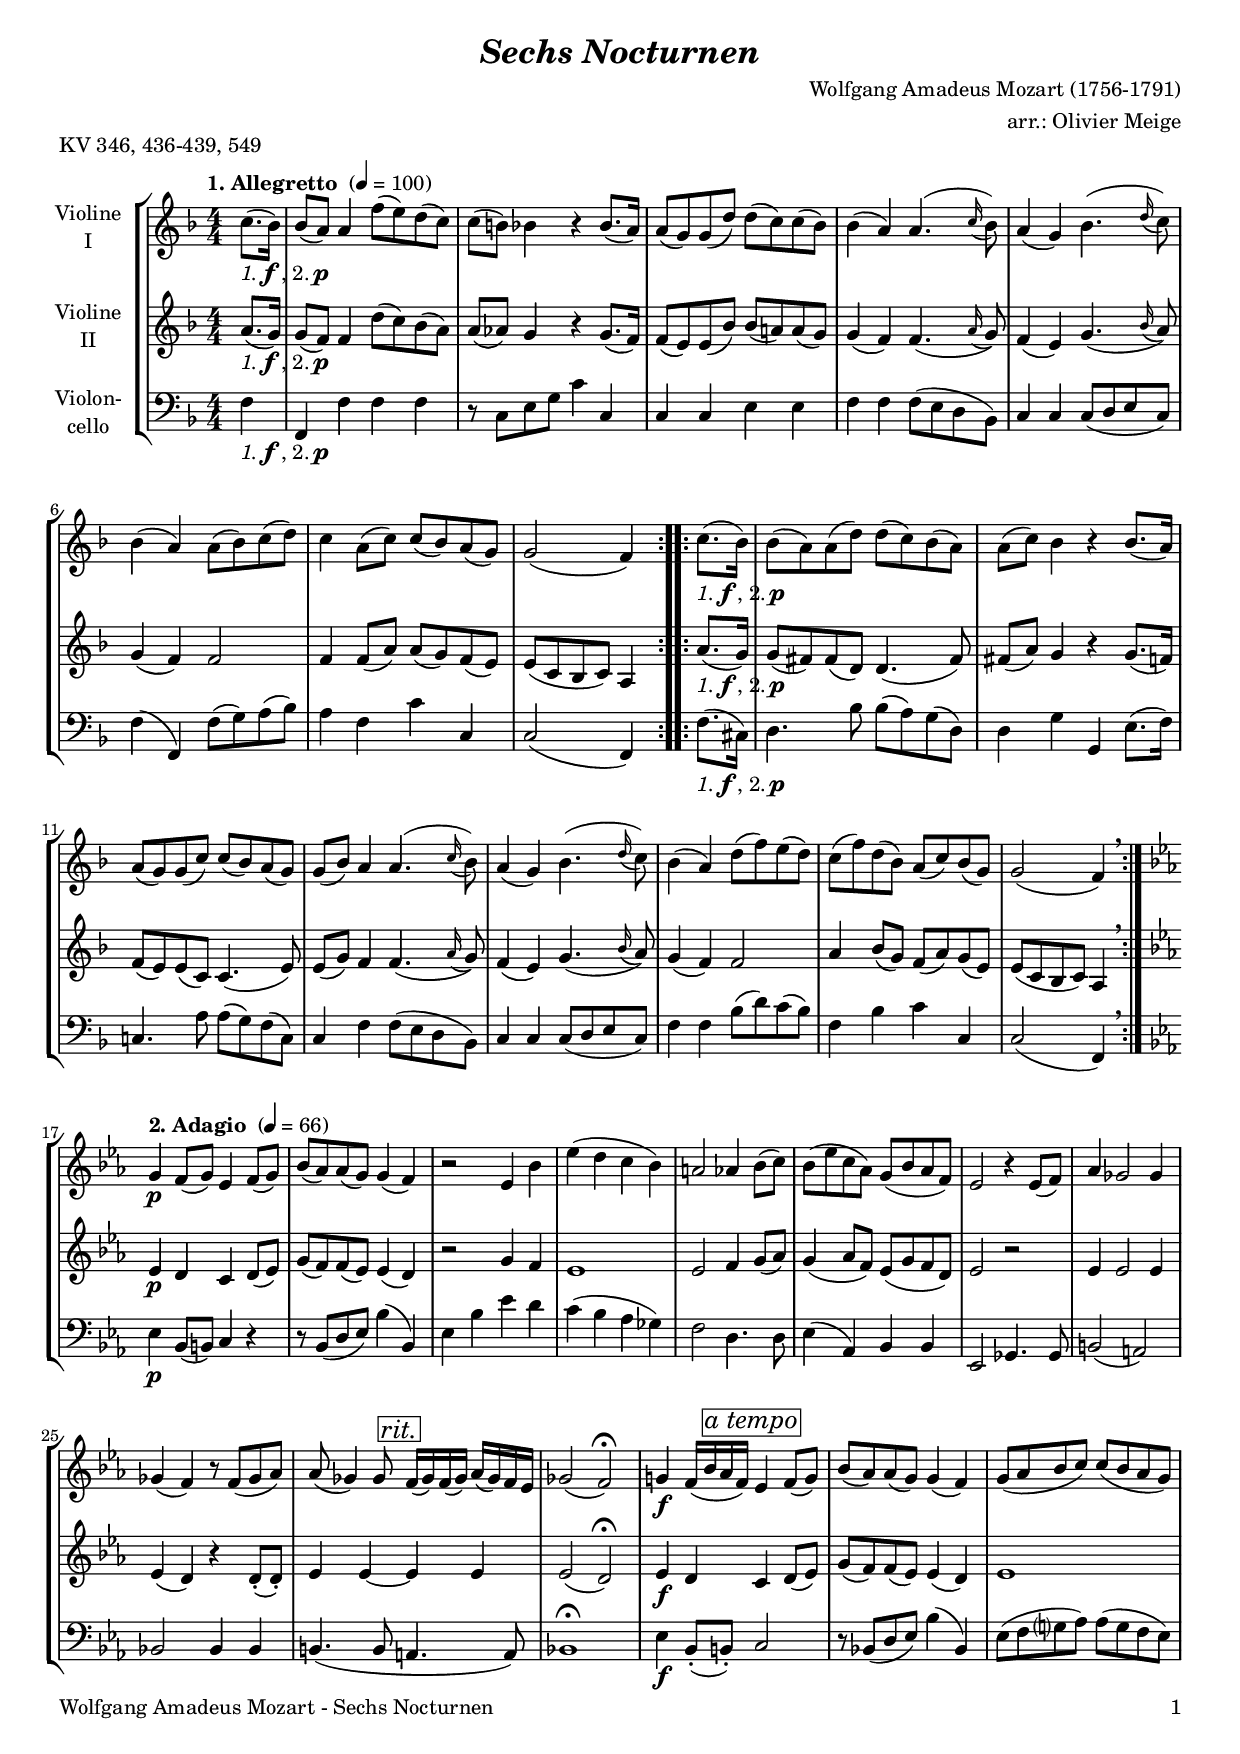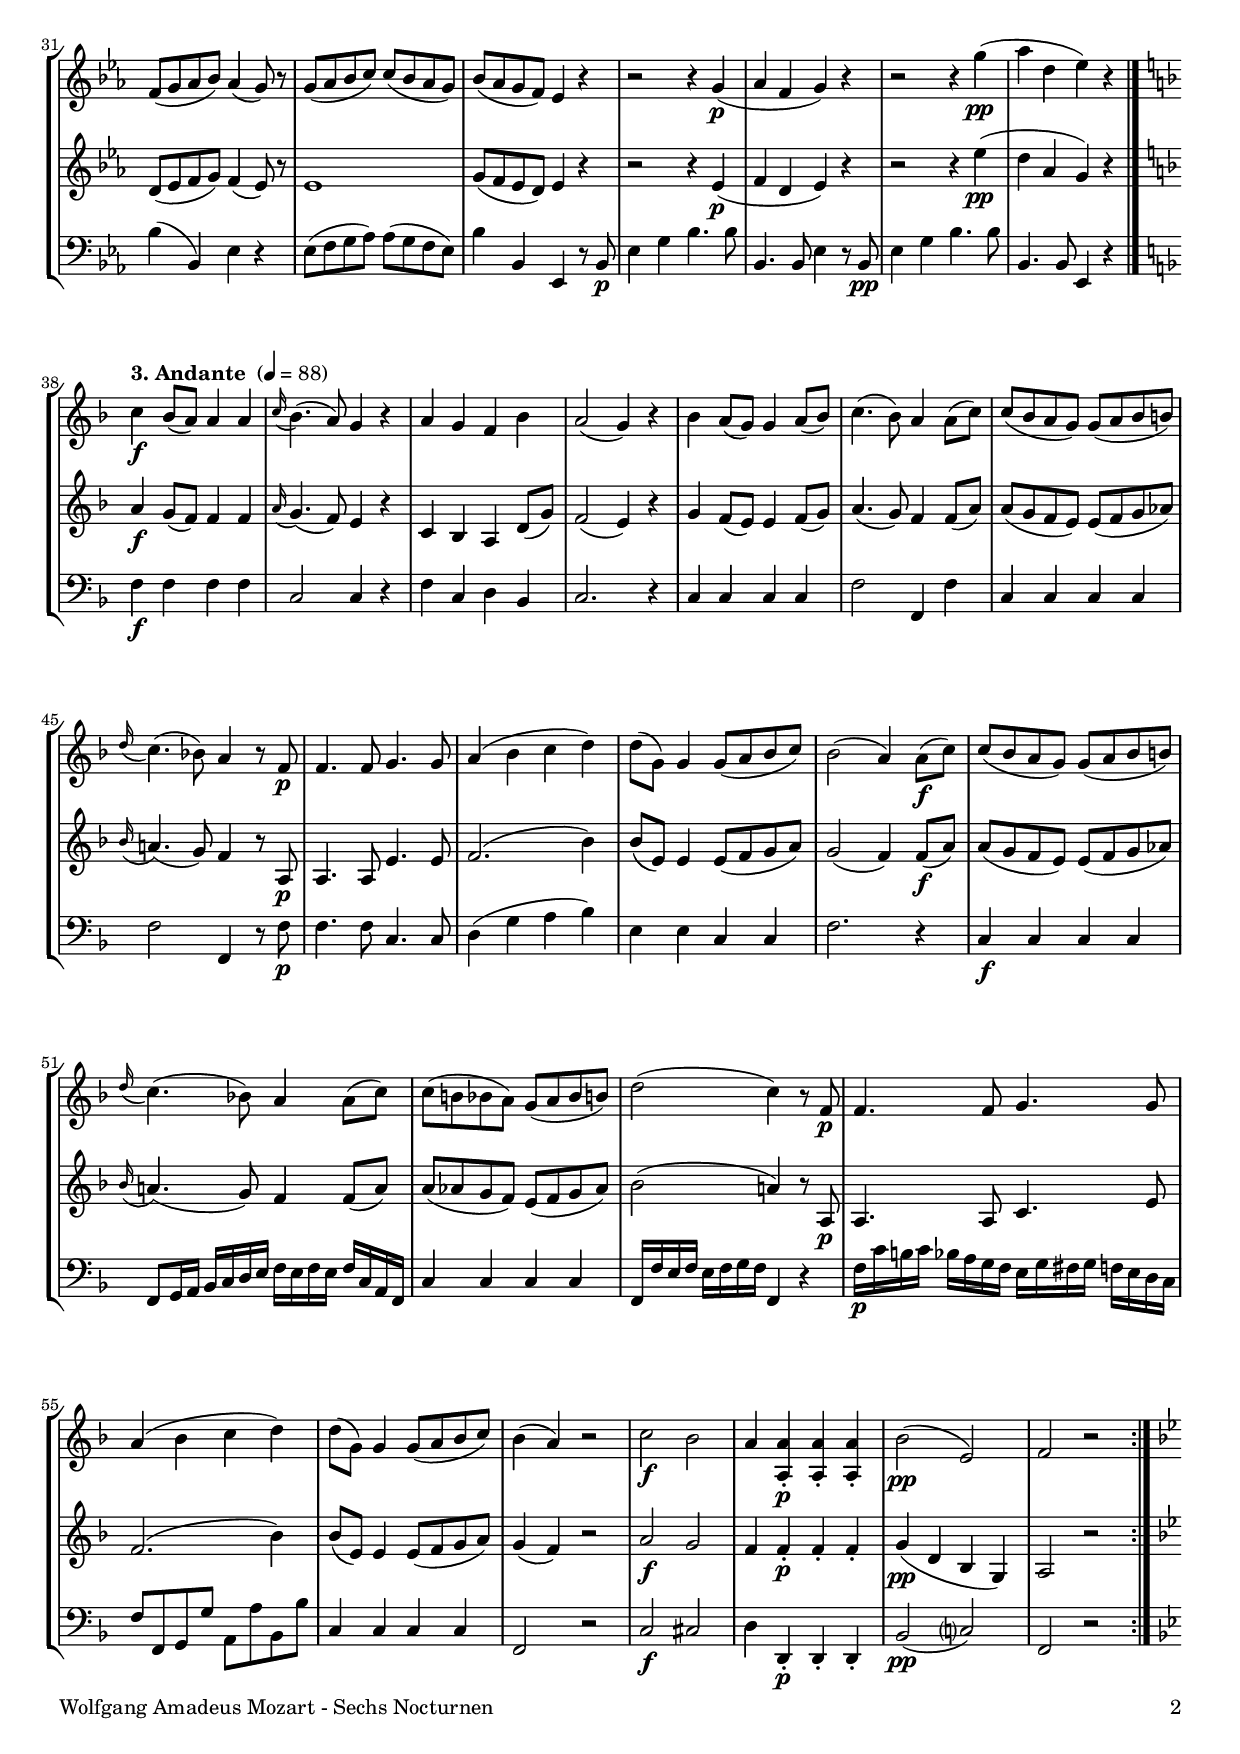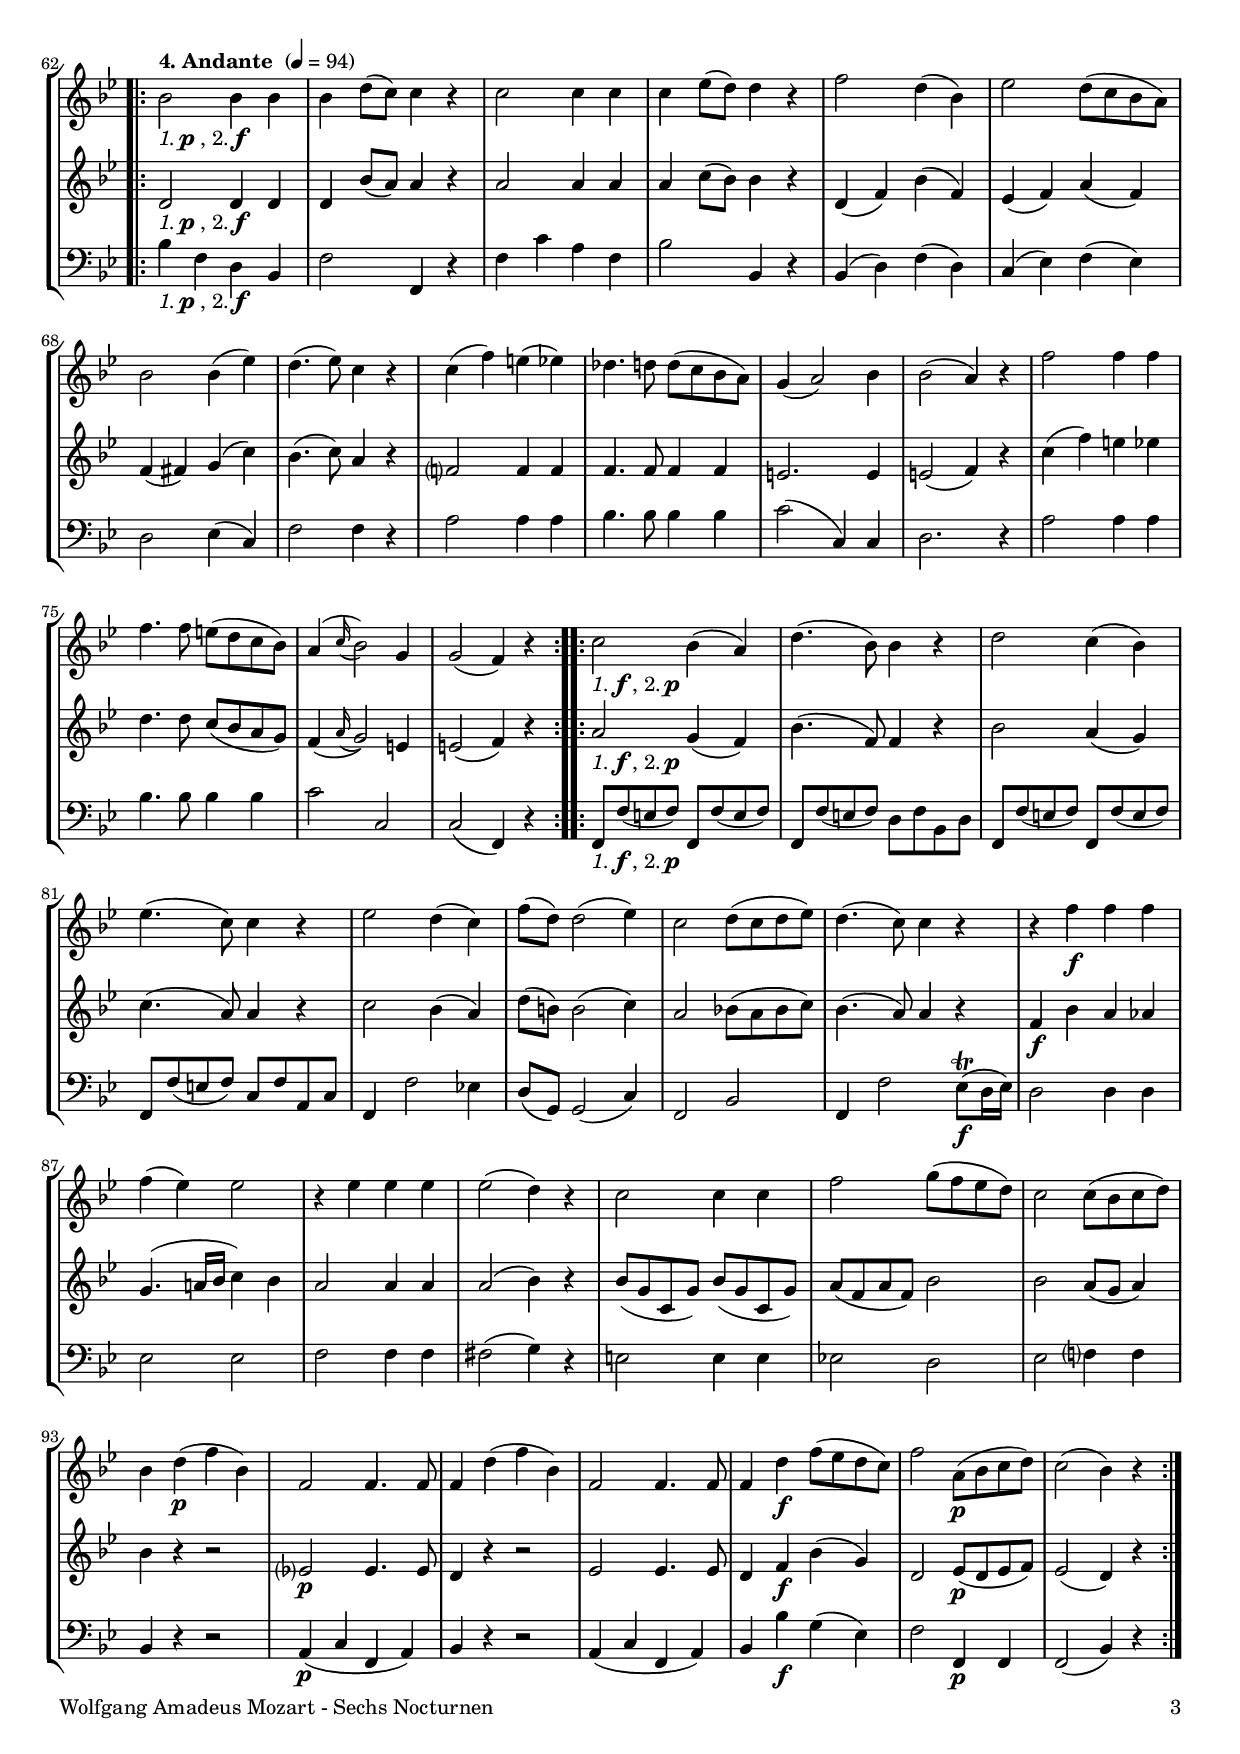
\version "2.24.4"
\include "deutsch.ly"
  
#(set-global-staff-size 18)

\header {
  title     = \markup \bold \italic "Sechs Nocturnen"
  composer  = "Wolfgang Amadeus Mozart (1756-1791)"
  arranger  = "arr.: Olivier Meige"
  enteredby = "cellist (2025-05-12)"
  piece     = "KV 346, 436-439, 549"
}

voiceconsts = {
  \key f \major
  \time 4/4
  \clef "treble"
  \numericTimeSignature
  \compressEmptyMeasures
% Set default beaming for all staves
%  \set Timing.beamExceptions = #'()
%  \set Timing.baseMoment     = #(ly:make-moment 1 4)
%  \set Timing.beatStructure  = #'(1 1 1 1)
}

mivl = "violin"
miva = "viola"
mipz = "pizzicato strings"
mivc = "cello"

afbp = \markup { \italic "1." \dynamic f ", 2." \dynamic p }
apbf = \markup { \italic "1." \dynamic p ", 2." \dynamic f }
atem = \mark \markup \box \italic "a tempo"
rit  = \mark \markup \box \italic "rit."

introa = {        \tempo "1. Allegretto " 4=100 }
introb = { \break \tempo "2. Adagio "     4=66 \key es \major }
introc = { \break \tempo "3. Andante "    4=88 \key f \major }
introd = { \break \tempo "4. Andante "    4=94 \key b \major }

va = \relative c'' {
  \voiceconsts

  \introa
  \repeat volta 2 {
    \partial 4 c8.(_\afbp b16)
    b8( a) a4 f'8( e) d( c)
    c( h) b4 r b8.( a16)
    a8( g) g( d') d( c) c( b)

    b4( a) a4.( \appoggiatura c16 b8)
    a4( g) b4.( \appoggiatura d16 c8)
    b4( a) a8( b) c( d)
    c4 a8( c) c( b) a( g)
    g2( f4)
  }
  \repeat volta 2 {
    c'8.(_\afbp b16)

    b8( a) a( d) d( c) b( a)
    a( c) b4 r b8.( a16)
    a8( g) g( c) c( b) a( g)
    g( b) a4 a4.( \appoggiatura c16 b8)

    a4( g) b4.( \appoggiatura d16 c8)
    b4( a) d8( f) e( d)
    c( f) d( b) a( c) b( g)
    \partial 2. g2( f4) \breathe
  }

  \introb
  g\p f8( g) es4 f8( g)
  b( as) as( g) g4( f)
  r2 es4 b'
  es( d c b)
  a2 as4 b8( c)

  b( es c as) g( b as f)
  es2 r4 es8( f)
  as4 ges2 ges4
  ges( f) r8 f( ges as)
  as( ges4) ges8 \rit f16( ges) f( ges) as( ges) f es

  ges2( f)\fermata
  g!4\f f16( b as f) \atem es4 f8( g)
  b( as) as( g) g4( f)
  g8( as b c) c( b as g)
  f( g as b) as4( g8) r

  g( as b c) c( b as g)
  b( as g f) es4 r
  r2 r4 g(\p
  as f g) r
  r2 r4 g'(\pp
  as d, es) r \bar "|."

  \introc
  \repeat volta 2 {
    c\f b8( a) a4 a
    \appoggiatura c16 b4.( a8) g4 r
    a g f b
    a2( g4) r
    b a8( g) g4 a8( b)

    c4.( b8) a4 a8( c)
    c( b a g) g( a b h)
    \appoggiatura d16 c4.( b!8) a4 r8 f\p
    f4. f8 g4. g8
    a4( b c d)

    d8( g,) g4 g8( a b c)
    b2( a4) a8(\f c)
    c( b a g) g( a b h)
    \appoggiatura d16 c4.( b!8) a4 a8( c)

    c( h b a) g( a b h)
    d2( c4) r8 f,\p
    f4. f8 g4. g8
    a4( b c d)

    d8( g,) g4 g8( a b c)
    b4( a) r2
    c\f b
    a4 <a, a'>-.\p <a a'>-. <a a'>-.
    b'2(\pp e,)
    f2 r
  }

  \introd
  \repeat volta 2 {
    b_\apbf b4 b
    b d8( c) c4 r
    c2 c4 c
    c es8( d) d4 r
    f2 d4( b)
    es2 d8( c b a)

    b2 b4( es)
    d4.( es8) c4 r
    c( f) e( es)
    des4. d8 d( c b a)
    g4( a2) b4
    b2( a4) r

    f'2 f4 f
    f4. f8 e( d c b)
    a4( \appoggiatura c16 b2) g4
    g2( f4) r
  }
  \repeat volta 2 {
    c'2_\afbp b4( a)
    d4.( b8) b4 r

    d2 c4( b)
    es4.( c8) c4 r
    es2 d4( c)
    f8( d) d2( es4)
    c2 d8( c d es)
    d4.( c8) c4 r

    r f\f f f
    f( es) es2
    r4 es es es
    es2( d4) r
    c2 c4 c
    f2 g8( f es d)
    c2 c8( b c d)

    b4 d(\p f b,)
    f2 f4. f8
    f4 d'( f b,)
    f2 f4. f8
    f4 d'\f f8( es d c)
    f2 a,8(\p b c d)
    c2( b4) r
  }
}

vb = \relative c'' {
  \voiceconsts

  \introa
  \repeat volta 2 {
    \partial 4 a8.(_\afbp g16)
    g8( f) f4 d'8( c) b( a)
    a( as) g4 r g8.( f16)
    f8( e) e( b') b( a!) a( g)
    g4( f) f4.( \appoggiatura a16 g8)
    
    f4( e) g4.( \appoggiatura b16 a8)
    g4( f) f2
    f4 f8( a) a( g) f( e)
    e( c b c) a4
  }
  \repeat volta 2 {
    a'8.(_\afbp g16)

    g8( fis) fis( d) d4.( fis8)
    fis( a) g4 r g8.( f16)
    f8( e) e( c) c4.( e8)
    e( g) f4 f4.( \appoggiatura a16 g8)

    f4( e) g4.( \appoggiatura b16 a8)
    g4( f) f2
    a4 b8( g) f( a) g( e)
    \partial 2. e([ c b c]) a4 \breathe
  }

  \introb
  es'\p d c d8( es)
  g( f) f( es) es4( d)
  r2 g4 f
  es1
  es2 f4 g8( as)
  g4( as8 f) es( g f d)

  es2 r
  es4 es2 es4
  es( d) r d8(-. d)-.
  es4 es~ \rit es es
  es2( d)\fermata
  es4\f d \atem c d8( es)
  g( f) f( es) es4( d)

  es1
  d8( es f g) f4( es8) r
  es1
  g8( f es d) es4 r
  r2 r4 es(\p
  f d es) r
  r2 r4 es'(\pp
  d as g) r \bar "|."

  \introc
  \repeat volta 2 {
    a\f g8( f) f4 f
    \appoggiatura a16 g4.( f8) e4 r
    c b a d8( g)
    f2( e4) r
    g f8( e) e4 f8( g)
    a4.( g8) f4 f8( a)

    a( g f e) e( f g as)
    \appoggiatura b16 a!4.( g8) f4 r8 a,\p
    a4. a8 e'4. e8
    f2.( b4)
    b8( e,) e4 e8( f g a)
    g2( f4) f8(\f a)

    a( g f e) e( f g as)
    \appoggiatura b16 a!4.( g8) f4 f8( a)
    a( as g f) e( f g as)
    b2( a!4) r8 a,\p
    a4. a8 c4. e8

    f2.( b4)
    b8( e,) e4 e8( f g a)
    g4( f) r2
    a\f g
    f4 f-.\p f-. f-.
    g(\pp d b g)
    a2 r
  }

  \introd
  \repeat volta 2 {
    d_\apbf d4 d
    d b'8( a) a4 r
    a2 a4 a
    a c8( b) b4 r
    d,( f) b( f)
    es( f) a( f)

    f( fis) g( c)
    b4.( c8) a4 r
    f?2 f4 f
    f4. f8 f4 f
    e2. e4
    e2( f4) r
    c'( f) e es

    d4. d8 c( b a g)
    f4( \appoggiatura a16 g2) e4
    e2( f4) r
  }
  \repeat volta 2 {
    a2_\afbp g4( f)
    b4.( f8) f4 r
    b2 a4( g)
    c4.( a8) a4 r

    c2 b4( a)
    d8( h) h2( c4)
    a2 b!8( a b c)
    b4.( a8) a4 r
    f\f b a as
    g4.( a!16 b c4) b

    a2 a4 a
    a2( b4) r
    b8( g c, g') b( g c, g')
    a( f a f) b2
    b a8( g a4)
    b r r2

    es,?\p es4. es8
    d4 r r2
    es2 es4. es8
    d4 f\f b( g)
    d2 es8(\p d es f)
    es2( d4) r
  }
}

vc = \relative c {
  \voiceconsts
  \clef "bass"
  
  \introa
  \repeat volta 2 {
    \partial 4 f4_\afbp
    f, f' f f
    r8 c e g c4 c,
    c c e e
    f f f8( e d b)
    c4 c c8( d e c)

    f4( f,) f'8( g) a( b)
    a4 f c' c,
    c2( f,4)
  }
  \repeat volta 2 {
    f'8.(_\afbp cis16)
    d4. b'8 b( a) g( d)
    d4 g g, e'8.( f16)

    c!4. a'8 a( g) f( c)
    c4 f f8( e d b)
    c4 c c8( d e c)
    f4 f b8( d) c( b)
    f4 b c c,
    \partial 2. c2( f,4) \breathe
  }

  \introb
  es'\p b8( h) c4 r
  r8 b( d es) b'4( b,)
  es b' es d
  c( b as ges)
  f2 d4. d8
  es4( as,) b b

  es,2 ges4. ges8
  h2( a)
  b! b4 b
  h4.( h8 \rit a4. a8)
  b!1\fermata
  es4\f b8(-. h)-. \atem c2

  r8 b!( d es) b'4( b,)
  es8( f g? as) as( g f es)
  b'4( b,) es r
  es8( f g as) as( g f es)

  b'4 b, es, r8 b'\p
  es4 g b4. b8
  b,4. b8 es4 r8 b\pp
  es4 g b4. b8
  b,4. b8 es,4 r \bar "|."

  \introc
  \repeat volta 2 {
    f'\f f f f
    c2 c4 r
    f c d b
    c2. r4
    c c c c
    f2 f,4 f'
    c c c c
    f2 f,4 r8 f'\p

    f4. f8 c4. c8
    d4( g a b)
    e, e c c
    f2. r4
    c\f c c c
    f,8 g16 a b c d e f e f e f c a f

    c'4 c c c
    f,16 f' e f e f g f f,4 r
    f'16\p c' h c b a g f e g fis g f e d c

    f8 f, g g' a, a' b, b'
    c,4 c c c
    f,2 r
    c'\f cis
    d4 d,-.\p d-. d-.
    b'2(\pp c?)
    f, r
  }

  \introd
  \repeat volta 2 {
    b'4_\apbf f d b
    f'2 f,4 r
    f' c' a f
    b2 b,4 r
    b( d) f( d)
    c( es) f( es)
    d2 es4( c)

    f2 f4 r
    a2 a4 a
    b4. b8 b4 b
    c2( c,4) c
    d2. r4
    a'2 a4 a
    b4. b8 b4 b

    c2 c,
    c( f,4) r
  }
  \repeat volta 2 {
    f8_\afbp f'( e f) f, f'( e f)
    f, f'( e f) d f b, d
    f, f'( e f) f, f'( e f)

    f, f'( e f) c f a, c
    f,4 f'2 es!4
    d8( g,) g2( c4)
    f,2 b
    f4 f'2 es8(\trill\f d16 es)
    d2 d4 d
    es2 es

    f f4 f
    fis2( g4) r
    e2 e4 e
    es!2 d
    es f?4 f
    b, r r2

    a4(\p c f, a)
    b r r2
    a4( c f, a)
    b b'\f g( es)
    f2 f,4\p f
    f2( b4) r
  }
}


music = \new StaffGroup <<
      \new Staff {
	\set Staff.midiInstrument = \mivl
	\set Staff.instrumentName = \markup \center-column { "Violine" "I" }
	\transpose g g { \va }
      }

      \new Staff {
	\set Staff.midiInstrument = \mivl
	\set Staff.instrumentName = \markup \center-column { "Violine" "II" }
	\transpose g g { \vb }
      }

      \new Staff {
	\set Staff.midiInstrument = \mivc
	\set Staff.instrumentName = \markup \center-column { "Violon-" "cello" }
	\transpose g g { \vc }
      }
>>

\book {
  \paper {
    print-page-number = ##t
    print-first-page-number = ##t
    ragged-last-bottom = ##f
    oddHeaderMarkup = \markup \null
    evenHeaderMarkup = \markup \null
    oddFooterMarkup = \markup {
      \fill-line {
        \if \should-print-page-number
        "Wolfgang Amadeus Mozart - Sechs Nocturnen" \fromproperty #'page:page-number-string
      }
    }
    evenFooterMarkup = \oddFooterMarkup
  } \score {
    \music
    \layout {}
  }

  \score {
    \unfoldRepeats \music

    \midi {
      \context {
        \Score
      }
    }
  }
}
